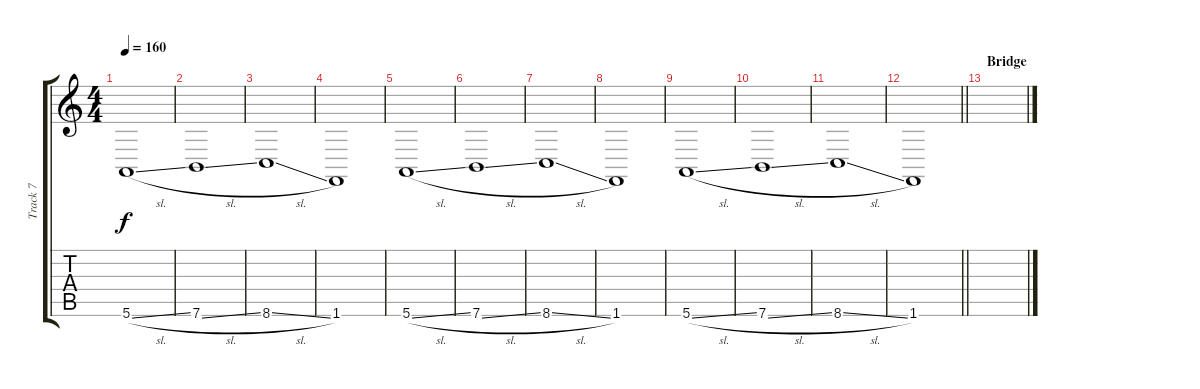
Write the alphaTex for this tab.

\track ("Track 7" "Track 7") {instrument choiraahs}
\staff {score tabs}
\tuning (E4 B3 G3 D3 A2 E2) {hide}
\ts (4 4)
\tempo 160
\clef g2
\ks c
5.6{sl}.1{dy f} |
7.6{sl}.1 |
8.6{sl}.1 |
1.6.1 |
5.6{sl}.1 |
7.6{sl}.1 |
8.6{sl}.1 |
1.6.1 |
5.6{sl}.1 |
7.6{sl}.1 |
8.6{sl}.1 |
\barLineRight lightlight
1.6.1 |
\section ("" "Bridge")
